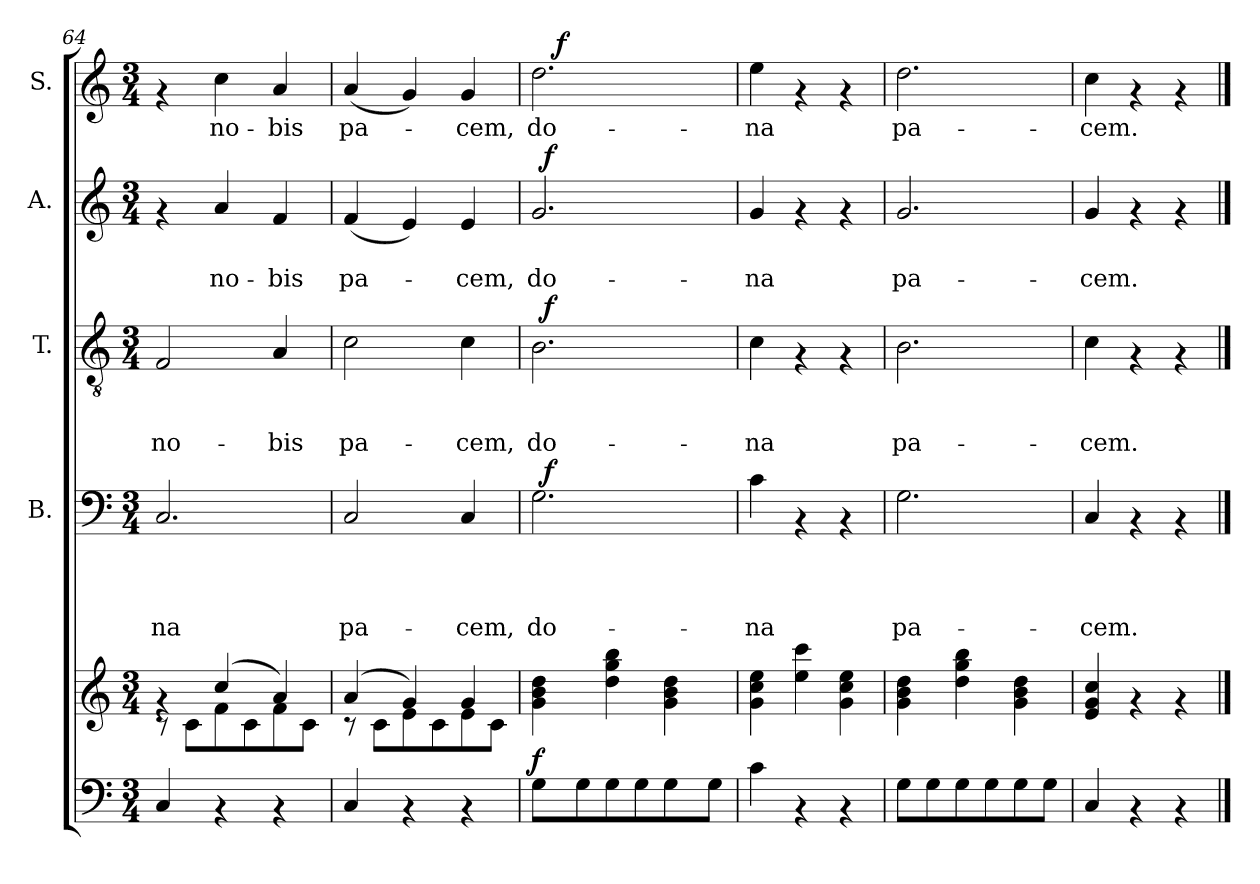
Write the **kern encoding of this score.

**kern	**kern	**dynam	**kern	**text	**text	**text	**text	**dynam	**kern	**text	**text	**text	**dynam	**kern	**text	**text	**dynam	**kern	**text	**dynam
*part5	*part5	*part5	*part4	*part4	*part4	*part4	*part4	*part4	*part3	*part3	*part3	*part3	*part3	*part2	*part2	*part2	*part2	*part1	*part1	*part1
*staff6	*staff5	*staff5/6	*staff4	*staff4	*staff4	*staff4	*staff4	*staff4	*staff3	*staff3	*staff3	*staff3	*staff3	*staff2	*staff2	*staff2	*staff2	*staff1	*staff1	*staff1
*	*	*	*I"B.	*	*	*	*	*	*I"T.	*	*	*	*	*I"A.	*	*	*	*I"S.	*	*
*	*	*	*I'B.	*	*	*	*	*	*I'T.	*	*	*	*	*I'A.	*	*	*	*I'S.	*	*
*clefF4	*clefG2	*	*clefF4	*	*	*	*	*	*clefGv2	*	*	*	*	*clefG2	*	*	*	*clefG2	*	*
*k[]	*k[]	*	*k[]	*	*	*	*	*	*k[]	*	*	*	*	*k[]	*	*	*	*k[]	*	*
*C:	*C:	*	*C:	*	*	*	*	*	*C:	*	*	*	*	*C:	*	*	*	*C:	*	*
*M3/4	*M3/4	*	*M3/4	*	*	*	*	*	*M3/4	*	*	*	*	*M3/4	*	*	*	*M3/4	*	*
=64	=64	=64	=64	=64	=64	=64	=64	=64	=64	=64	=64	=64	=64	=64	=64	=64	=64	=64	=64	=64
*	*^	*	*	*	*	*	*	*	*	*	*	*	*	*	*	*	*	*	*	*
!	!	!	!	!	!	!	!	!LO:LY:b	!	!	!	!	!LO:LY:b	!	!	!	!	!	!	!	!
4C/	4rf	8rc	.	2.C/	.	.	.	-na	.	2F/	.	.	no-	.	4rf	.	.	.	4rf	.	.
.	.	8c\L	.	.	.	.	.	.	.	.	.	.	.	.	.	.	.	.	.	.	.
!	!	!	!	!	!	!	!	!	!	!	!	!	!	!	!	!	!LO:LY:b	!	!	!LO:LY:b	!
4rAA	(4cc/	8f\	.	.	.	.	.	.	.	.	.	.	.	.	4a/	.	no-	.	4cc\	no-	.
.	.	8c\	.	.	.	.	.	.	.	.	.	.	.	.	.	.	.	.	.	.	.
!	!	!	!	!	!	!	!	!	!	!	!	!	!LO:LY:b	!	!	!	!LO:LY:b	!	!	!LO:LY:b	!
4rAA	4a/)	8f\	.	.	.	.	.	.	.	4A/	.	.	-bis	.	4f/	.	-bis	.	4a/	-bis	.
.	.	8c\J	.	.	.	.	.	.	.	.	.	.	.	.	.	.	.	.	.	.	.
=65	=65	=65	=65	=65	=65	=65	=65	=65	=65	=65	=65	=65	=65	=65	=65	=65	=65	=65	=65	=65	=65
!	!	!	!	!	!	!	!	!LO:LY:b	!	!	!	!	!LO:LY:b	!	!	!	!LO:LY:b	!	!	!LO:LY:b	!
4C/	(4a/	8rc	.	2C/	.	.	.	pa-	.	2c\	.	.	pa-	.	(<4f/	.	pa-	.	(<4a/	pa-	.
.	.	8c\L	.	.	.	.	.	.	.	.	.	.	.	.	.	.	.	.	.	.	.
4rAA	4g/)	8e\	.	.	.	.	.	.	.	.	.	.	.	.	4e/)	.	.	.	4g/)	.	.
.	.	8c\	.	.	.	.	.	.	.	.	.	.	.	.	.	.	.	.	.	.	.
!	!	!	!	!	!	!	!	!LO:LY:b	!	!	!	!	!LO:LY:b	!	!	!	!LO:LY:b	!	!	!LO:LY:b	!
4rAA	4g/	8e\	.	4C/	.	.	.	-cem,	.	4c\	.	.	-cem,	.	4e/	.	-cem,	.	4g/	-cem,	.
.	.	8c\J	.	.	.	.	.	.	.	.	.	.	.	.	.	.	.	.	.	.	.
=66	=66	=66	=66	=66	=66	=66	=66	=66	=66	=66	=66	=66	=66	=66	=66	=66	=66	=66	=66	=66	=66
!	!	!	!LO:DY:a=2	!	!	!	!	!LO:LY:b	!	!	!	!	!LO:LY:b	!	!	!	!LO:LY:b	!	!	!LO:LY:b	!
*	*v	*v	*	*^	*	*	*	*	*	*^	*	*	*	*	*^	*	*	*	*^	*	*
8G\L	4g\ 4b\ 4dd\	f	2.G\	32ryy	.	.	.	do-	.	2.B\	32ryy	.	.	do-	.	2.g/	32ryy	.	do-	.	2.dd\	16ryy	do-	.
!	!	!	!	!	!	!	!	!	!LO:DY:a	!	!	!	!	!	!LO:DY:a	!	!	!	!	!LO:DY:a	!	!	!	!
.	.	.	.	2ryy	.	.	.	.	f	.	2ryy	.	.	.	f	.	2ryy	.	.	f	.	.	.	.
!	!	!	!	!	!	!	!	!	!	!	!	!	!	!	!	!	!	!	!	!	!	!	!	!LO:DY:a
.	.	.	.	.	.	.	.	.	.	.	.	.	.	.	.	.	.	.	.	.	.	2ryy	.	f
8G\	.	.	.	.	.	.	.	.	.	.	.	.	.	.	.	.	.	.	.	.	.	.	.	.
8G\	4dd\ 4gg\ 4bb\	.	.	.	.	.	.	.	.	.	.	.	.	.	.	.	.	.	.	.	.	.	.	.
8G\	.	.	.	.	.	.	.	.	.	.	.	.	.	.	.	.	.	.	.	.	.	.	.	.
8G\	4g\ 4b\ 4dd\	.	.	.	.	.	.	.	.	.	.	.	.	.	.	.	.	.	.	.	.	.	.	.
.	.	.	.	8..ryy	.	.	.	.	.	.	8..ryy	.	.	.	.	.	8..ryy	.	.	.	.	.	.	.
.	.	.	.	.	.	.	.	.	.	.	.	.	.	.	.	.	.	.	.	.	.	8.ryy	.	.
8G\J	.	.	.	.	.	.	.	.	.	.	.	.	.	.	.	.	.	.	.	.	.	.	.	.
=67	=67	=67	=67	=67	=67	=67	=67	=67	=67	=67	=67	=67	=67	=67	=67	=67	=67	=67	=67	=67	=67	=67	=67	=67
!	!	!	!	!	!	!	!	!LO:LY:b	!	!	!	!	!	!LO:LY:b	!	!	!	!	!LO:LY:b	!	!	!	!LO:LY:b	!
*	*	*	*v	*v	*	*	*	*	*	*	*	*	*	*	*	*v	*v	*	*	*	*v	*v	*	*
*	*	*	*	*	*	*	*	*	*v	*v	*	*	*	*	*	*	*	*	*	*	*
4c\	4g\ 4cc\ 4ee\	.	4c\	.	.	.	-na	.	4c\	.	.	-na	.	4g/	.	-na	.	4ee\	-na	.
4rAA	4ee\ 4ccc\	.	4rAA	.	.	.	.	.	4rF	.	.	.	.	4rf	.	.	.	4rf	.	.
4rAA	4g\ 4cc\ 4ee\	.	4rAA	.	.	.	.	.	4rF	.	.	.	.	4rf	.	.	.	4rf	.	.
=68	=68	=68	=68	=68	=68	=68	=68	=68	=68	=68	=68	=68	=68	=68	=68	=68	=68	=68	=68	=68
!	!	!	!	!	!	!	!LO:LY:b	!	!	!	!	!LO:LY:b	!	!	!	!LO:LY:b	!	!	!LO:LY:b	!
8G\L	4g\ 4b\ 4dd\	.	2.G\	.	.	.	pa-	.	2.B\	.	.	pa-	.	2.g/	.	pa-	.	2.dd\	pa-	.
8G\	.	.	.	.	.	.	.	.	.	.	.	.	.	.	.	.	.	.	.	.
8G\	4dd\ 4gg\ 4bb\	.	.	.	.	.	.	.	.	.	.	.	.	.	.	.	.	.	.	.
8G\	.	.	.	.	.	.	.	.	.	.	.	.	.	.	.	.	.	.	.	.
8G\	4g\ 4b\ 4dd\	.	.	.	.	.	.	.	.	.	.	.	.	.	.	.	.	.	.	.
8G\J	.	.	.	.	.	.	.	.	.	.	.	.	.	.	.	.	.	.	.	.
=69	=69	=69	=69	=69	=69	=69	=69	=69	=69	=69	=69	=69	=69	=69	=69	=69	=69	=69	=69	=69
!	!	!	!	!	!	!	!LO:LY:b	!	!	!	!	!LO:LY:b	!	!	!	!LO:LY:b	!	!	!LO:LY:b	!
4C/	4e/ 4g/ 4cc/	.	4C/	.	.	.	-cem.	.	4c\	.	.	-cem.	.	4g/	.	-cem.	.	4cc\	-cem.	.
4rAA	4rf	.	4rAA	.	.	.	.	.	4rF	.	.	.	.	4rf	.	.	.	4rf	.	.
4rAA	4rf	.	4rAA	.	.	.	.	.	4rF	.	.	.	.	4rf	.	.	.	4rf	.	.
==	==	==	==	==	==	==	==	==	==	==	==	==	==	==	==	==	==	==	==	==
*-	*-	*-	*-	*-	*-	*-	*-	*-	*-	*-	*-	*-	*-	*-	*-	*-	*-	*-	*-	*-
